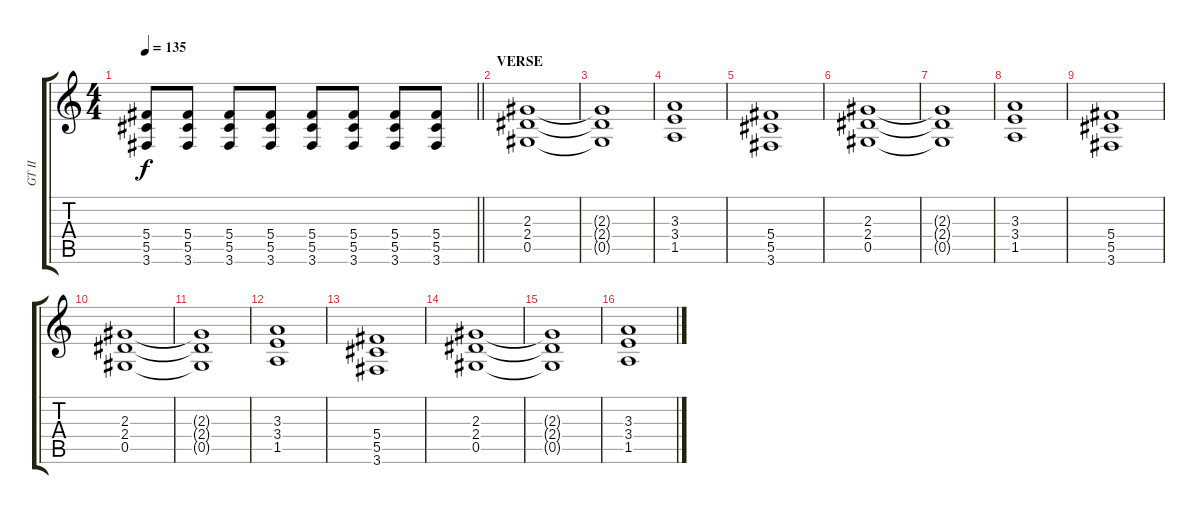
\track ("GT II" "GT II") {instrument overdrivenguitar}
\staff {score tabs}
\tuning (Eb4 Bb3 Gb3 Db3 Ab2 Eb2) {hide}
\ts (4 4)
\tempo 135
\clef g2
\barLineRight lightlight
\ks c
(5.4 5.5 3.6).8{dy f} (5.4 5.5 3.6).8 (5.4 5.5 3.6).8 (5.4 5.5 3.6).8 (5.4 5.5 3.6).8 (5.4 5.5 3.6).8 (5.4 5.5 3.6).8 (5.4 5.5 3.6).8 |
\section ("" "VERSE")
(2.3 2.4 0.5).1 |
(2.3{t} 2.4{t} 0.5{t}).1 |
(3.3 3.4 1.5).1 |
(5.4 5.5 3.6).1 |
(2.3 2.4 0.5).1 |
(2.3{t} 2.4{t} 0.5{t}).1 |
(3.3 3.4 1.5).1 |
(5.4 5.5 3.6).1 |
(2.3 2.4 0.5).1 |
(2.3{t} 2.4{t} 0.5{t}).1 |
(3.3 3.4 1.5).1 |
(5.4 5.5 3.6).1 |
(2.3 2.4 0.5).1 |
(2.3{t} 2.4{t} 0.5{t}).1 |
(3.3 3.4 1.5).1
